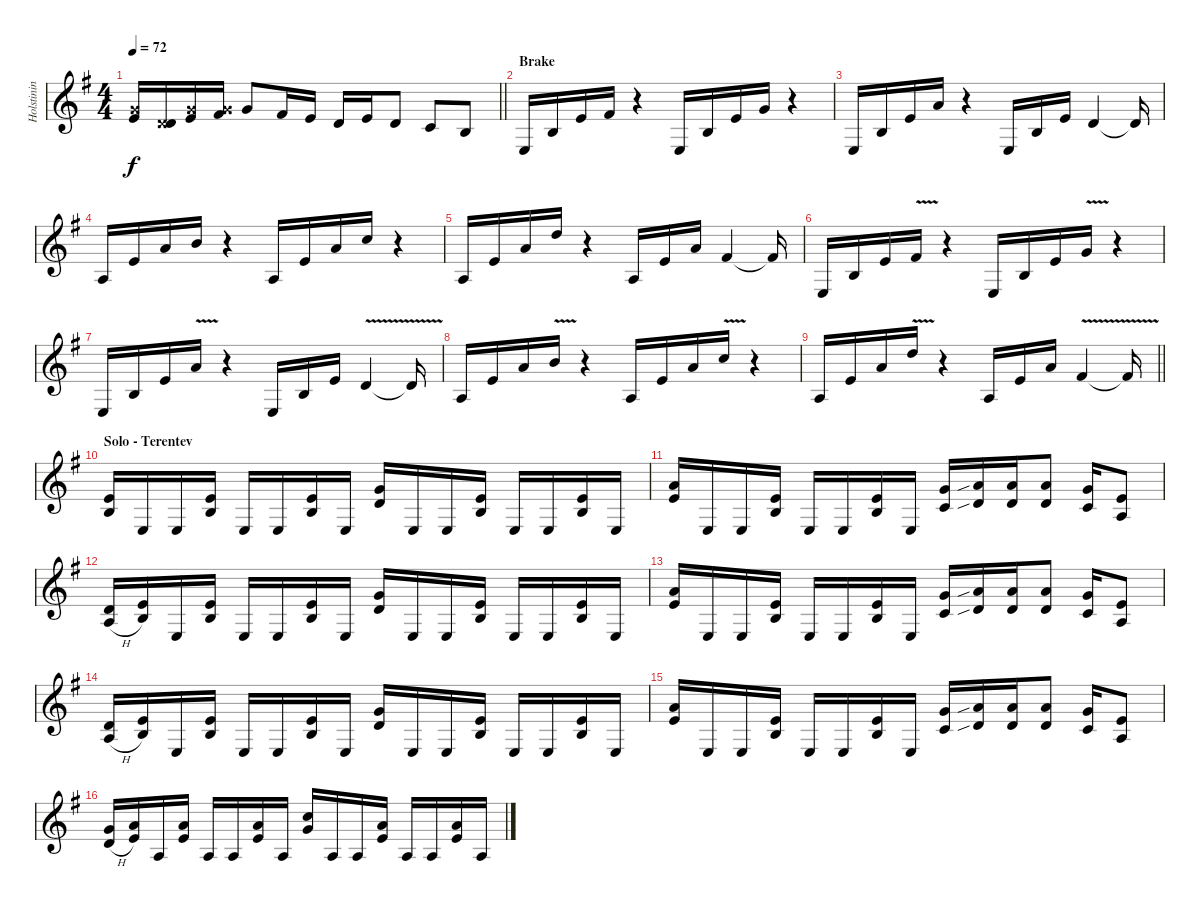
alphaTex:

\track ("Holstinin" "Holstinin") {instrument distortionguitar}
\staff {score}
\tuning (E4 B3 G3 D3 A2 E2) {hide}
\ts (4 4)
\tempo 72
\clef g2
\barLineRight lightlight
\ks eminor
(0.3{x} 2.4{pm}).16{dy f} (0.4{x} 5.5{pm}).16 (0.3{x} 2.4{pm}).16 (0.3{x} 4.4{pm}).16 5.4.8 4.4{pm}.16 2.4{pm}.16 5.5{pm}.16 2.4{pm}.16 5.5.8 3.5.8 2.5.8 |
\section ("" "Brake")
0.6{pm}.16 7.6{pm}.16 7.5{pm}.16 9.5.16 r.4 0.6{pm}.16 7.6{pm}.16 7.5{pm}.16 10.5.16 r.4 |
0.6{pm}.16 7.6{pm}.16 7.5{pm}.16 7.4.16 r.4 0.6{pm}.16 7.6{pm}.16 7.5{pm}.16 5.5.4 5.5{t}.16 |
0.5{pm}.16 7.5{pm}.16 7.4{pm}.16 9.4.16 r.4 0.5{pm}.16 7.5{pm}.16 7.4{pm}.16 10.4.16 r.4 |
0.5{pm}.16 7.5{pm}.16 7.4{pm}.16 7.3.16 r.4 0.5{pm}.16 7.5{pm}.16 7.4{pm}.16 9.5.4 9.5{t}.16 |
0.6{pm}.16 7.6{pm}.16 7.5{pm}.16 9.5{v}.16 r.4 0.6{pm}.16 7.6{pm}.16 7.5{pm}.16 10.5{v}.16 r.4 |
0.6{pm}.16 7.6{pm}.16 7.5{pm}.16 7.4{v}.16 r.4 0.6{pm}.16 7.6{pm}.16 7.5{pm}.16 5.5{v}.4 5.5{t}.16 |
0.5{pm}.16 7.5{pm}.16 7.4{pm}.16 9.4{v}.16 r.4 0.5{pm}.16 7.5{pm}.16 7.4{pm}.16 10.4{v}.16 r.4 |
\barLineRight lightlight
0.5{pm}.16 7.5{pm}.16 7.4{pm}.16 7.3{v}.16 r.4 0.5{pm}.16 7.5{pm}.16 7.4{pm}.16 9.5{v}.4 9.5{t}.16 |
\section ("" "Solo - Terentev")
(2.4 2.5).16{volume 12} 0.6{pm}.16 0.6{pm}.16 (2.4 2.5).16 0.6{pm}.16 0.6{pm}.16 (2.4 2.5).16 0.6{pm}.16 (5.4 5.5).16 0.6{pm}.16 0.6{pm}.16 (2.4 2.5).16 0.6{pm}.16 0.6{pm}.16 (2.4 2.5).16 0.6{pm}.16 |
(7.4 7.5).16 0.6{pm}.16 0.6{pm}.16 (2.4 2.5).16 0.6{pm}.16 0.6{pm}.16 (2.4 2.5).16 0.6{pm}.16 (5.4 3.5).16 (7.4{sib} 5.5{sib}).16 (7.4 5.5).16 (7.4 5.5).8 (5.4 3.5).16 (2.4 0.5).8 |
(0.4{h} 0.5{h}).16 (2.4 2.5).16 0.6{pm}.16 (2.4 2.5).16 0.6{pm}.16 0.6{pm}.16 (2.4 2.5).16 0.6{pm}.16 (5.4 5.5).16 0.6{pm}.16 0.6{pm}.16 (2.4 2.5).16 0.6{pm}.16 0.6{pm}.16 (2.4 2.5).16 0.6{pm}.16 |
(7.4 7.5).16 0.6{pm}.16 0.6{pm}.16 (2.4 2.5).16 0.6{pm}.16 0.6{pm}.16 (2.4 2.5).16 0.6{pm}.16 (5.4 3.5).16 (7.4{sib} 5.5{sib}).16 (7.4 5.5).16 (7.4 5.5).8 (5.4 3.5).16 (2.4 0.5).8 |
(0.4{h} 0.5{h}).16 (2.4 2.5).16 0.6{pm}.16 (2.4 2.5).16 0.6{pm}.16 0.6{pm}.16 (2.4 2.5).16 0.6{pm}.16 (5.4 5.5).16 0.6{pm}.16 0.6{pm}.16 (2.4 2.5).16 0.6{pm}.16 0.6{pm}.16 (2.4 2.5).16 0.6{pm}.16 |
(7.4 7.5).16 0.6{pm}.16 0.6{pm}.16 (2.4 2.5).16 0.6{pm}.16 0.6{pm}.16 (2.4 2.5).16 0.6{pm}.16 (5.4 3.5).16 (7.4{sib} 5.5{sib}).16 (7.4 5.5).16 (7.4 5.5).8 (5.4 3.5).16 (2.4 0.5).8 |
(0.3{h} 0.4{h}).16 (2.3 2.4).16 0.5.16 (2.3 2.4).16 0.5.16 0.5.16 (2.3 2.4).16 0.5.16 (5.3 5.4).16 0.5.16 0.5.16 (2.3 2.4).16 0.5.16 0.5.16 (2.3 2.4).16 0.5.16
